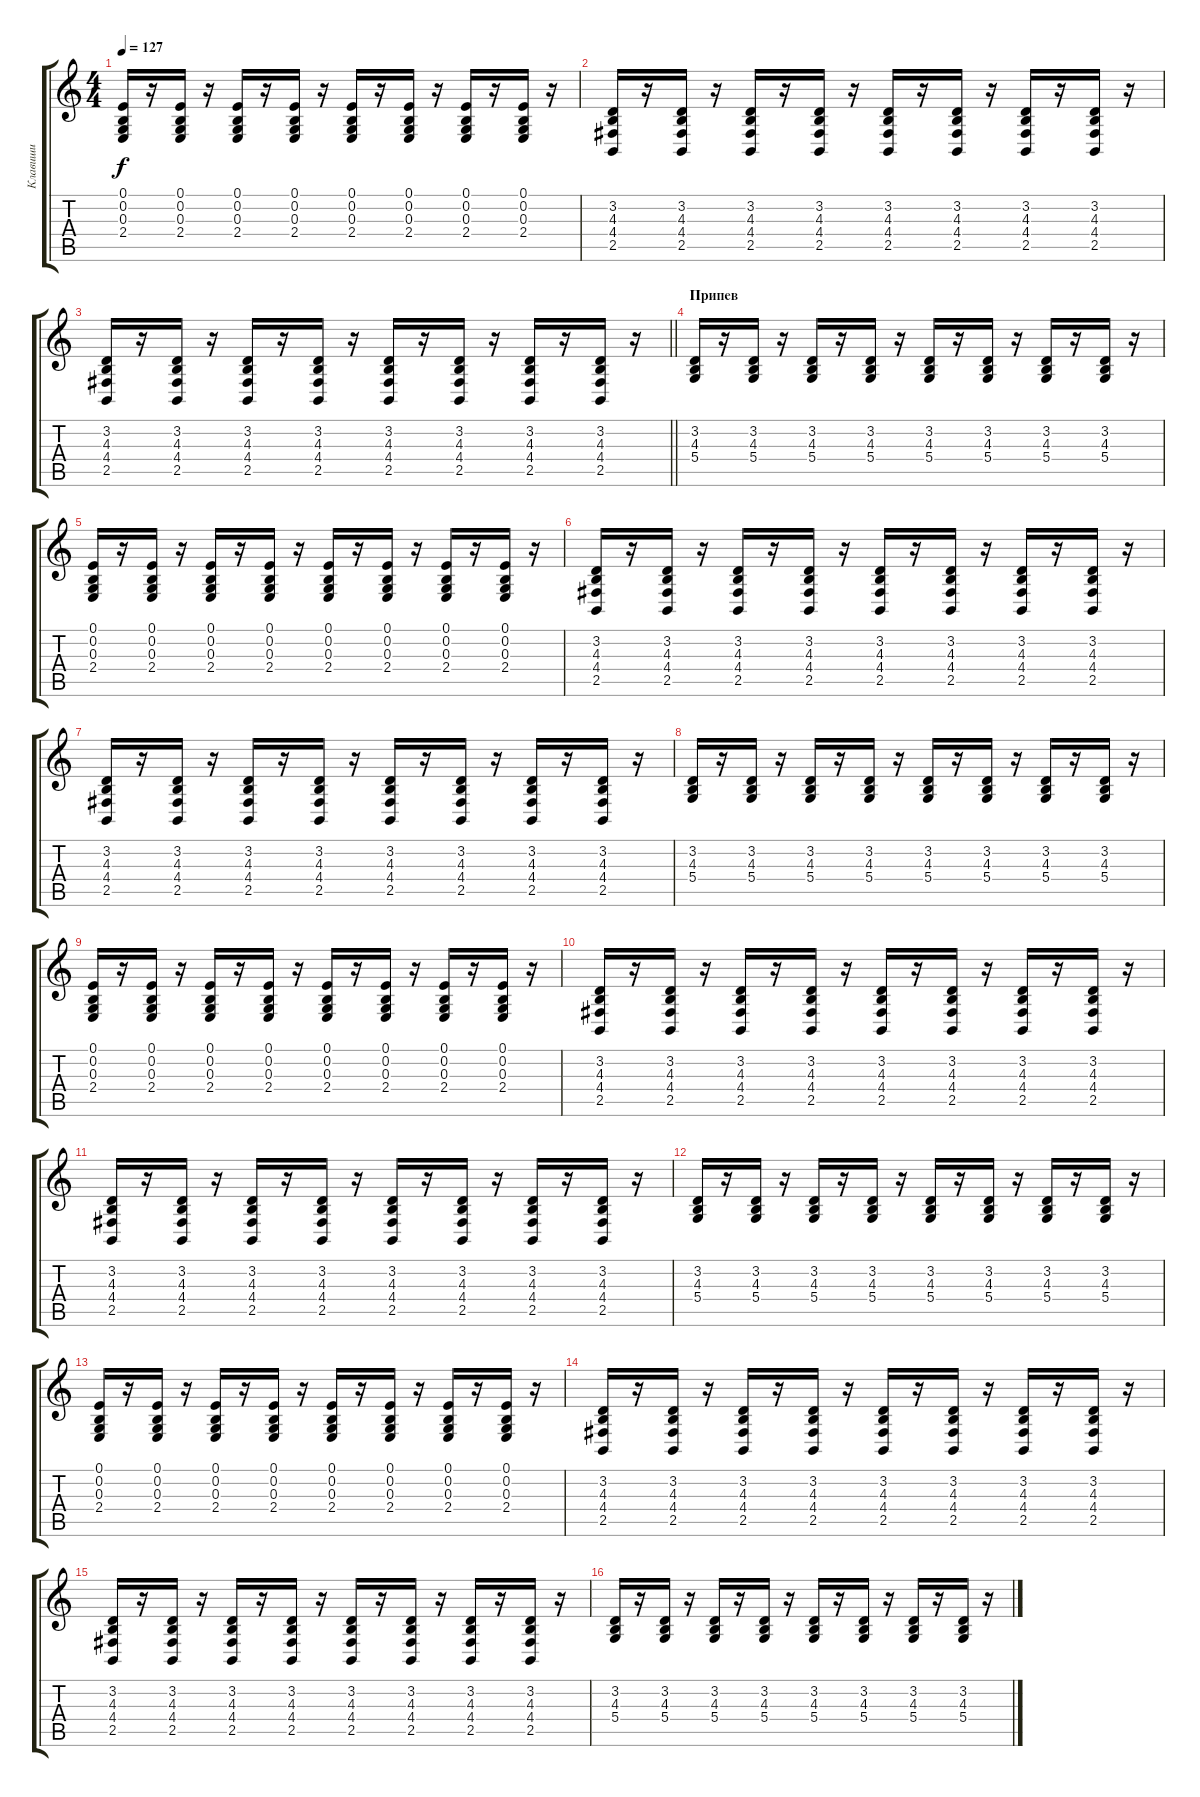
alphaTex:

\track ("Клавиши" "Клавиши") {instrument acousticgrandpiano}
\staff {score tabs}
\tuning (E4 B3 G3 D3 A2 E2) {hide}
\ts (4 4)
\tempo 127
\clef g2
\ks c
(0.1 0.2 0.3 2.4).16{dy f} r.16 (0.1 0.2 0.3 2.4).16 r.16 (0.1 0.2 0.3 2.4).16 r.16 (0.1 0.2 0.3 2.4).16 r.16 (0.1 0.2 0.3 2.4).16 r.16 (0.1 0.2 0.3 2.4).16 r.16 (0.1 0.2 0.3 2.4).16 r.16 (0.1 0.2 0.3 2.4).16 r.16 |
(3.2 4.3 4.4 2.5).16 r.16 (3.2 4.3 4.4 2.5).16 r.16 (3.2 4.3 4.4 2.5).16 r.16 (3.2 4.3 4.4 2.5).16 r.16 (3.2 4.3 4.4 2.5).16 r.16 (3.2 4.3 4.4 2.5).16 r.16 (3.2 4.3 4.4 2.5).16 r.16 (3.2 4.3 4.4 2.5).16 r.16 |
\barLineRight lightlight
(3.2 4.3 4.4 2.5).16 r.16 (3.2 4.3 4.4 2.5).16 r.16 (3.2 4.3 4.4 2.5).16 r.16 (3.2 4.3 4.4 2.5).16 r.16 (3.2 4.3 4.4 2.5).16 r.16 (3.2 4.3 4.4 2.5).16 r.16 (3.2 4.3 4.4 2.5).16 r.16 (3.2 4.3 4.4 2.5).16 r.16 |
\section ("" "Припев")
(3.2 4.3 5.4).16 r.16 (3.2 4.3 5.4).16 r.16 (3.2 4.3 5.4).16 r.16 (3.2 4.3 5.4).16 r.16 (3.2 4.3 5.4).16 r.16 (3.2 4.3 5.4).16 r.16 (3.2 4.3 5.4).16 r.16 (3.2 4.3 5.4).16 r.16 |
(0.1 0.2 0.3 2.4).16 r.16 (0.1 0.2 0.3 2.4).16 r.16 (0.1 0.2 0.3 2.4).16 r.16 (0.1 0.2 0.3 2.4).16 r.16 (0.1 0.2 0.3 2.4).16 r.16 (0.1 0.2 0.3 2.4).16 r.16 (0.1 0.2 0.3 2.4).16 r.16 (0.1 0.2 0.3 2.4).16 r.16 |
(3.2 4.3 4.4 2.5).16 r.16 (3.2 4.3 4.4 2.5).16 r.16 (3.2 4.3 4.4 2.5).16 r.16 (3.2 4.3 4.4 2.5).16 r.16 (3.2 4.3 4.4 2.5).16 r.16 (3.2 4.3 4.4 2.5).16 r.16 (3.2 4.3 4.4 2.5).16 r.16 (3.2 4.3 4.4 2.5).16 r.16 |
(3.2 4.3 4.4 2.5).16 r.16 (3.2 4.3 4.4 2.5).16 r.16 (3.2 4.3 4.4 2.5).16 r.16 (3.2 4.3 4.4 2.5).16 r.16 (3.2 4.3 4.4 2.5).16 r.16 (3.2 4.3 4.4 2.5).16 r.16 (3.2 4.3 4.4 2.5).16 r.16 (3.2 4.3 4.4 2.5).16 r.16 |
(3.2 4.3 5.4).16 r.16 (3.2 4.3 5.4).16 r.16 (3.2 4.3 5.4).16 r.16 (3.2 4.3 5.4).16 r.16 (3.2 4.3 5.4).16 r.16 (3.2 4.3 5.4).16 r.16 (3.2 4.3 5.4).16 r.16 (3.2 4.3 5.4).16 r.16 |
(0.1 0.2 0.3 2.4).16 r.16 (0.1 0.2 0.3 2.4).16 r.16 (0.1 0.2 0.3 2.4).16 r.16 (0.1 0.2 0.3 2.4).16 r.16 (0.1 0.2 0.3 2.4).16 r.16 (0.1 0.2 0.3 2.4).16 r.16 (0.1 0.2 0.3 2.4).16 r.16 (0.1 0.2 0.3 2.4).16 r.16 |
(3.2 4.3 4.4 2.5).16 r.16 (3.2 4.3 4.4 2.5).16 r.16 (3.2 4.3 4.4 2.5).16 r.16 (3.2 4.3 4.4 2.5).16 r.16 (3.2 4.3 4.4 2.5).16 r.16 (3.2 4.3 4.4 2.5).16 r.16 (3.2 4.3 4.4 2.5).16 r.16 (3.2 4.3 4.4 2.5).16 r.16 |
(3.2 4.3 4.4 2.5).16 r.16 (3.2 4.3 4.4 2.5).16 r.16 (3.2 4.3 4.4 2.5).16 r.16 (3.2 4.3 4.4 2.5).16 r.16 (3.2 4.3 4.4 2.5).16 r.16 (3.2 4.3 4.4 2.5).16 r.16 (3.2 4.3 4.4 2.5).16 r.16 (3.2 4.3 4.4 2.5).16 r.16 |
(3.2 4.3 5.4).16 r.16 (3.2 4.3 5.4).16 r.16 (3.2 4.3 5.4).16 r.16 (3.2 4.3 5.4).16 r.16 (3.2 4.3 5.4).16 r.16 (3.2 4.3 5.4).16 r.16 (3.2 4.3 5.4).16 r.16 (3.2 4.3 5.4).16 r.16 |
(0.1 0.2 0.3 2.4).16 r.16 (0.1 0.2 0.3 2.4).16 r.16 (0.1 0.2 0.3 2.4).16 r.16 (0.1 0.2 0.3 2.4).16 r.16 (0.1 0.2 0.3 2.4).16 r.16 (0.1 0.2 0.3 2.4).16 r.16 (0.1 0.2 0.3 2.4).16 r.16 (0.1 0.2 0.3 2.4).16 r.16 |
(3.2 4.3 4.4 2.5).16 r.16 (3.2 4.3 4.4 2.5).16 r.16 (3.2 4.3 4.4 2.5).16 r.16 (3.2 4.3 4.4 2.5).16 r.16 (3.2 4.3 4.4 2.5).16 r.16 (3.2 4.3 4.4 2.5).16 r.16 (3.2 4.3 4.4 2.5).16 r.16 (3.2 4.3 4.4 2.5).16 r.16 |
(3.2 4.3 4.4 2.5).16 r.16 (3.2 4.3 4.4 2.5).16 r.16 (3.2 4.3 4.4 2.5).16 r.16 (3.2 4.3 4.4 2.5).16 r.16 (3.2 4.3 4.4 2.5).16 r.16 (3.2 4.3 4.4 2.5).16 r.16 (3.2 4.3 4.4 2.5).16 r.16 (3.2 4.3 4.4 2.5).16 r.16 |
(3.2 4.3 5.4).16 r.16 (3.2 4.3 5.4).16 r.16 (3.2 4.3 5.4).16 r.16 (3.2 4.3 5.4).16 r.16 (3.2 4.3 5.4).16 r.16 (3.2 4.3 5.4).16 r.16 (3.2 4.3 5.4).16 r.16 (3.2 4.3 5.4).16 r.16
